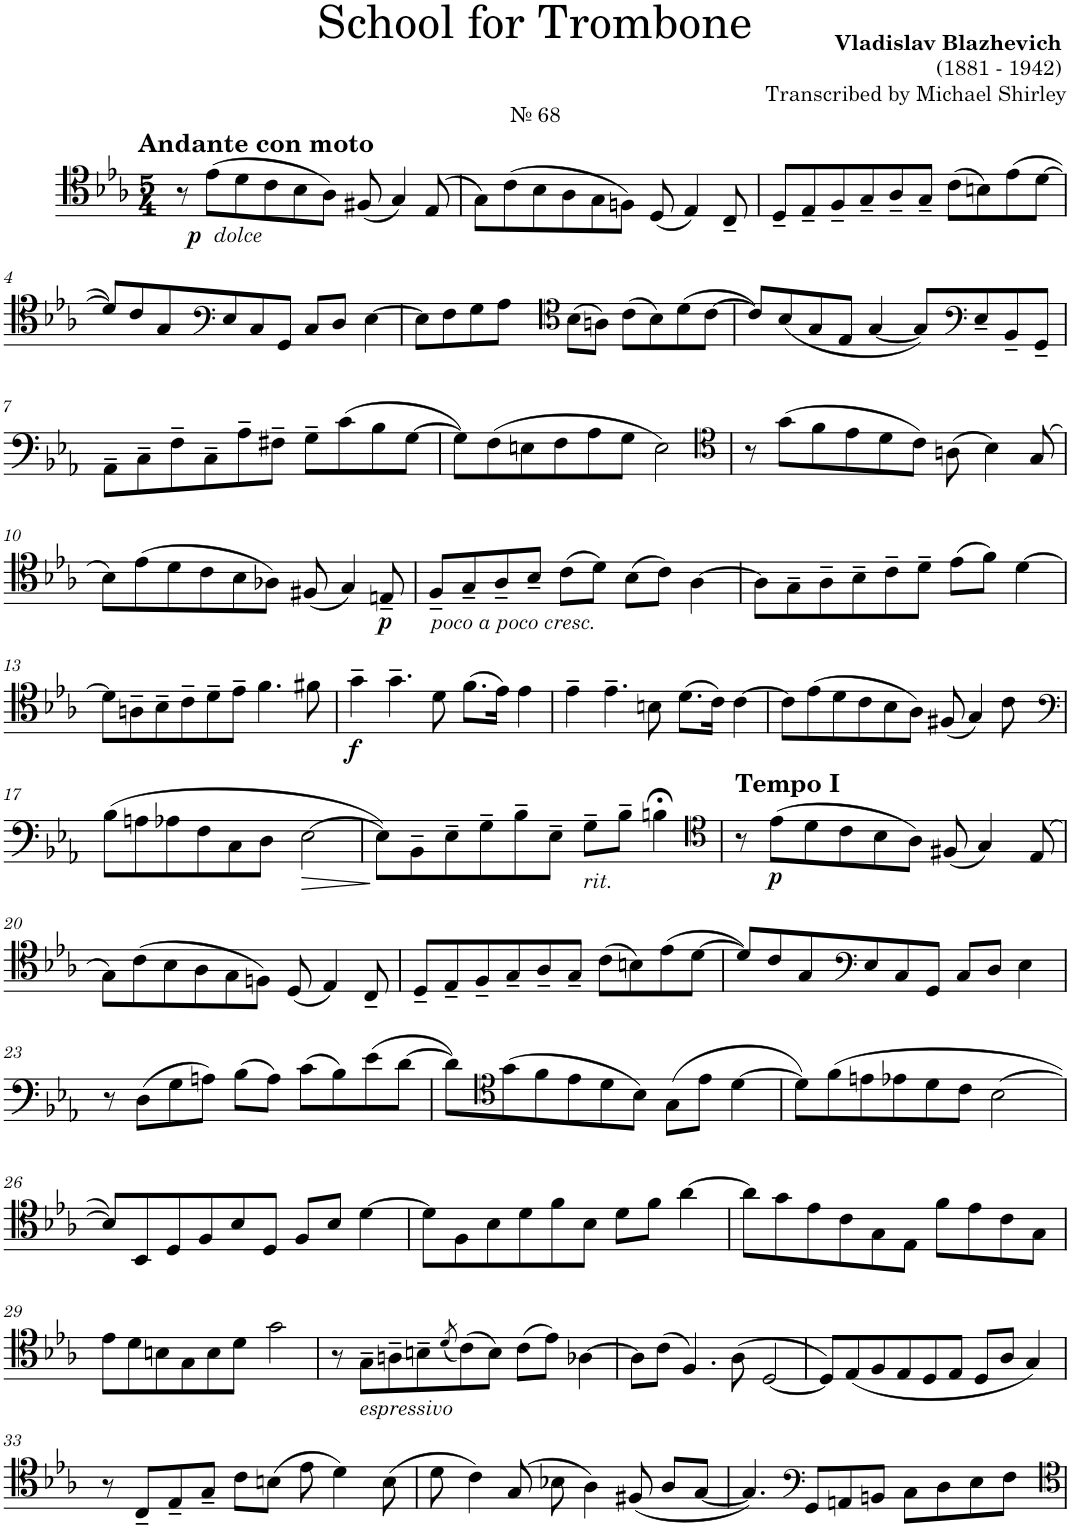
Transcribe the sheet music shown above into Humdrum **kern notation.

**kern	**dynam
*part1	*part1
*staff1	*staff1
*I"Trombone	*
*I'Tbn.	*
*clefC4	*
*k[b-e-a-]	*
*M5/4	*
=1	=1
!LO:TX:a:t=№ 68	!
!LO:TX:a:B:t=Andante con moto	!
!	!LO:DY:b
8r	p
!LO:TX:b:i:t=dolce	!
(8e-\L	.
8d\	.
8c\	.
8B-\	.
8A-\J)	.
(8F#X/	.
4G/)	.
(8E-/	.
=2	=2
8G\L)	.
(8c\	.
8B-\	.
8A-\	.
8G\	.
8Fn\J)	.
(8D/	.
4E-/)	.
8C~/	.
=3	=3
8D~/L	.
8E-~/	.
8F~/	.
8G~/	.
8A-~/	.
8G~/J	.
(8c\L	.
8Bn\)	.
(8e-\	.
[8d\J	.
!!LO:LB:g=z
=4	=4
8d/L])	.
8c/	.
8G/	.
*clefF4	*
8E-/	.
8C/	.
8GG/J	.
8C/L	.
8D/J	.
[4E-\	.
=5	=5
8E-\L]	.
8F\	.
8G\	.
8A-\J	.
*clefC4	*
(8B-\L	.
8An\J)	.
(8c\L	.
8B-\)	.
(8d\	.
[8c\J	.
=6	=6
8c/L])	.
(8B-/	.
8G/	.
8E-/J	.
[4G/	.
8G/L])	.
*clefF4	*
8E-~/	.
8BB-~/	.
8GG~/J	.
!!LO:LB:g=z
=7	=7
8AA-~\L	.
8C~\	.
8F~\	.
8C~\	.
8A-~\	.
8F#X~\J	.
8G~\L	.
(8c\	.
8B-\	.
[8G\J	.
=8	=8
8G\L])	.
(8F\	.
8En\	.
8F\	.
8A-\	.
8G\J	.
2E\)	.
=9	=9
*clefC4	*
8r	.
(8g\L	.
8f\	.
8e-\	.
8d\	.
8c\J)	.
(8An\	.
4B-\)	.
(8G/	.
!!LO:LB:g=z
=10	=10
8B-\L)	.
(8e-\	.
8d\	.
8c\	.
8B-\	.
8A-X\J)	.
(8F#X/	.
4G/)	.
!	!LO:DY:b
8En~/	p
=11	=11
!LO:TX:b:i:t=poco a poco cresc.	!
8F~/L	.
8G~/	.
8A-~/	.
8B-~/J	.
(8c\L	.
8d\J)	.
(8B-\L	.
8c\J)	.
[4A-\	.
=12	=12
8A-\L]	.
8G~\	.
8A-~\	.
8B-~\	.
8c~\	.
8d~\J	.
(8e-\L	.
8f\J)	.
[4d\	.
!!LO:LB:g=z
=13	=13
8d\L]	.
8An~\	.
8B-~\	.
8c~\	.
8d~\	.
8e-~\J	.
4.f\	.
8f#X\	.
=14	=14
!	!LO:DY:b
4g~\	f
4.g~\	.
8d\	.
(8.f\L	.
16e-\Jk)	.
4e-\	.
=15	=15
4e-~\	.
4.e-~\	.
8Bn\	.
(8.d\L	.
16c\Jk)	.
[4c\	.
=16	=16
8c\L]	.
(8e-\	.
8d\	.
8c\	.
8B-\	.
8A-\J)	.
(8F#X/	.
4G/)	.
8c\	.
!!LO:LB:g=z
=17	=17
*clefF4	*
(8B-\L	.
8An\	.
8A-X\	.
8F\	.
8C\	.
8D\J	.
!	!LO:HP:b
[2E-\	>
=18	=18
8E-\L])	.
8BB-~\	]
8E-~\	.
8G~\	.
8B-~\	.
8E-~\J	.
!LO:TX:b:i:t=rit.	!
8G~\L	.
8B-~\J	.
4Bn;<\	.
=19	=19
*clefC4	*
!LO:TX:a:B:t=Tempo I	!
8r	.
!	!LO:DY:b
(8e-\L	p
8d\	.
8c\	.
8B-\	.
8A-\J)	.
(8F#X/	.
4G/)	.
(8E-/	.
!!LO:LB:g=z
=20	=20
8G\L)	.
(8c\	.
8B-\	.
8A-\	.
8G\	.
8Fn\J)	.
(8D/	.
4E-/)	.
8C~/	.
=21	=21
8D~/L	.
8E-~/	.
8F~/	.
8G~/	.
8A-~/	.
8G~/J	.
(8c\L	.
8Bn\)	.
(8e-\	.
[8d\J	.
=22	=22
8d/L])	.
8c/	.
8G/	.
*clefF4	*
8E-/	.
8C/	.
8GG/J	.
8C/L	.
8D/J	.
4E-\	.
!!LO:LB:g=z
=23	=23
8r	.
(8D\L	.
8G\	.
8An\J)	.
(8B-\L	.
8A\J)	.
(8c\L	.
8B-\)	.
(8e-\	.
[8d\J	.
=24	=24
8d\L])	.
*clefC4	*
(8g\	.
8f\	.
8e-\	.
8d\	.
8B-\J)	.
(8G\L	.
8e-\J	.
[4d\	.
=25	=25
8d\L])	.
(8f\	.
8en\	.
8e-X\	.
8d\	.
8c\J	.
[2B-\	.
!!LO:LB:g=z
=26	=26
8B-/L])	.
8BB-/	.
8D/	.
8F/	.
8B-/	.
8D/J	.
8F/L	.
8B-/J	.
[4d\	.
=27	=27
8d\L]	.
8F\	.
8B-\	.
8d\	.
8f\	.
8B-\J	.
8d\L	.
8f\J	.
[4a-\	.
=28	=28
8a-\L]	.
8g\	.
8e-\	.
8c\	.
8G\	.
8E-\J	.
8f\L	.
8e-\	.
8c\	.
8G\J	.
!!LO:LB:g=z
=29	=29
8e-\L	.
8d\	.
8Bn\	.
8G\	.
8B\	.
8d\J	.
2g\	.
=30	=30
8r	.
!LO:TX:b:i:t=espressivo	!
8G~\L	.
8An~\	.
8Bn~\	.
(8qd/	.
(8c\)	.
8B\J)	.
(8c\L	.
8e-\J)	.
[4A-X\	.
=31	=31
8A-\L]	.
(8c\J	.
4.F/)	.
(8A-\	.
[2D/	.
=32	=32
8D/L])	.
(8E-/	.
8F/	.
8E-/	.
8D/	.
8E-/J	.
8D/L	.
8A-/J	.
4G/)	.
!!LO:LB:g=z
=33	=33
8r	.
8C~/L	.
8E-~/	.
8G~/J	.
8c\L	.
(8Bn\J	.
8e-\	.
4d\)	.
(8B\	.
=34	=34
8d\	.
4c\)	.
(8G/	.
8B-X\	.
4A-\)	.
(8F#X/	.
8A-/L	.
[8G/J	.
=35	=35
4.G/])	.
*clefF4	*
8GG/L	.
8AAn/	.
8BBn/J	.
8C\L	.
8D\	.
8E-\	.
8F\J	.
=	=
*-	*-
